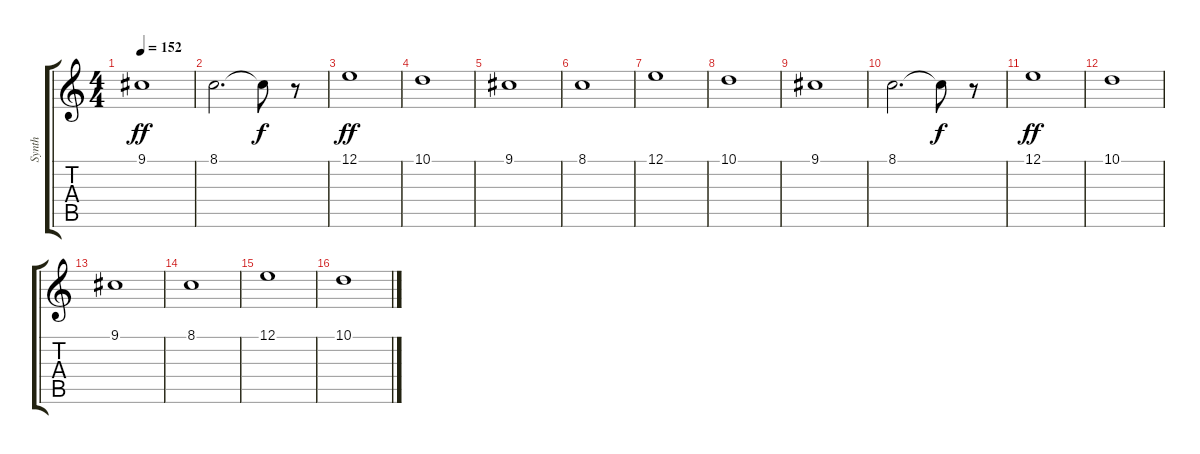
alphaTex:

\track ("Synth" "Synth") {instrument pad4choir}
\staff {score tabs}
\tuning (E4 B3 G3 D3 A2 E2) {hide}
\ts (4 4)
\tempo 152
\clef g2
\ks c
9.1.1{dy ff} |
8.1.2{d} 8.1{t}.8{dy f} r.8 |
12.1.1{dy ff} |
10.1.1 |
9.1.1 |
8.1.1 |
12.1.1 |
10.1.1 |
9.1.1 |
8.1.2{d} 8.1{t}.8{dy f} r.8 |
12.1.1{dy ff} |
10.1.1 |
9.1.1 |
8.1.1 |
12.1.1 |
10.1.1
